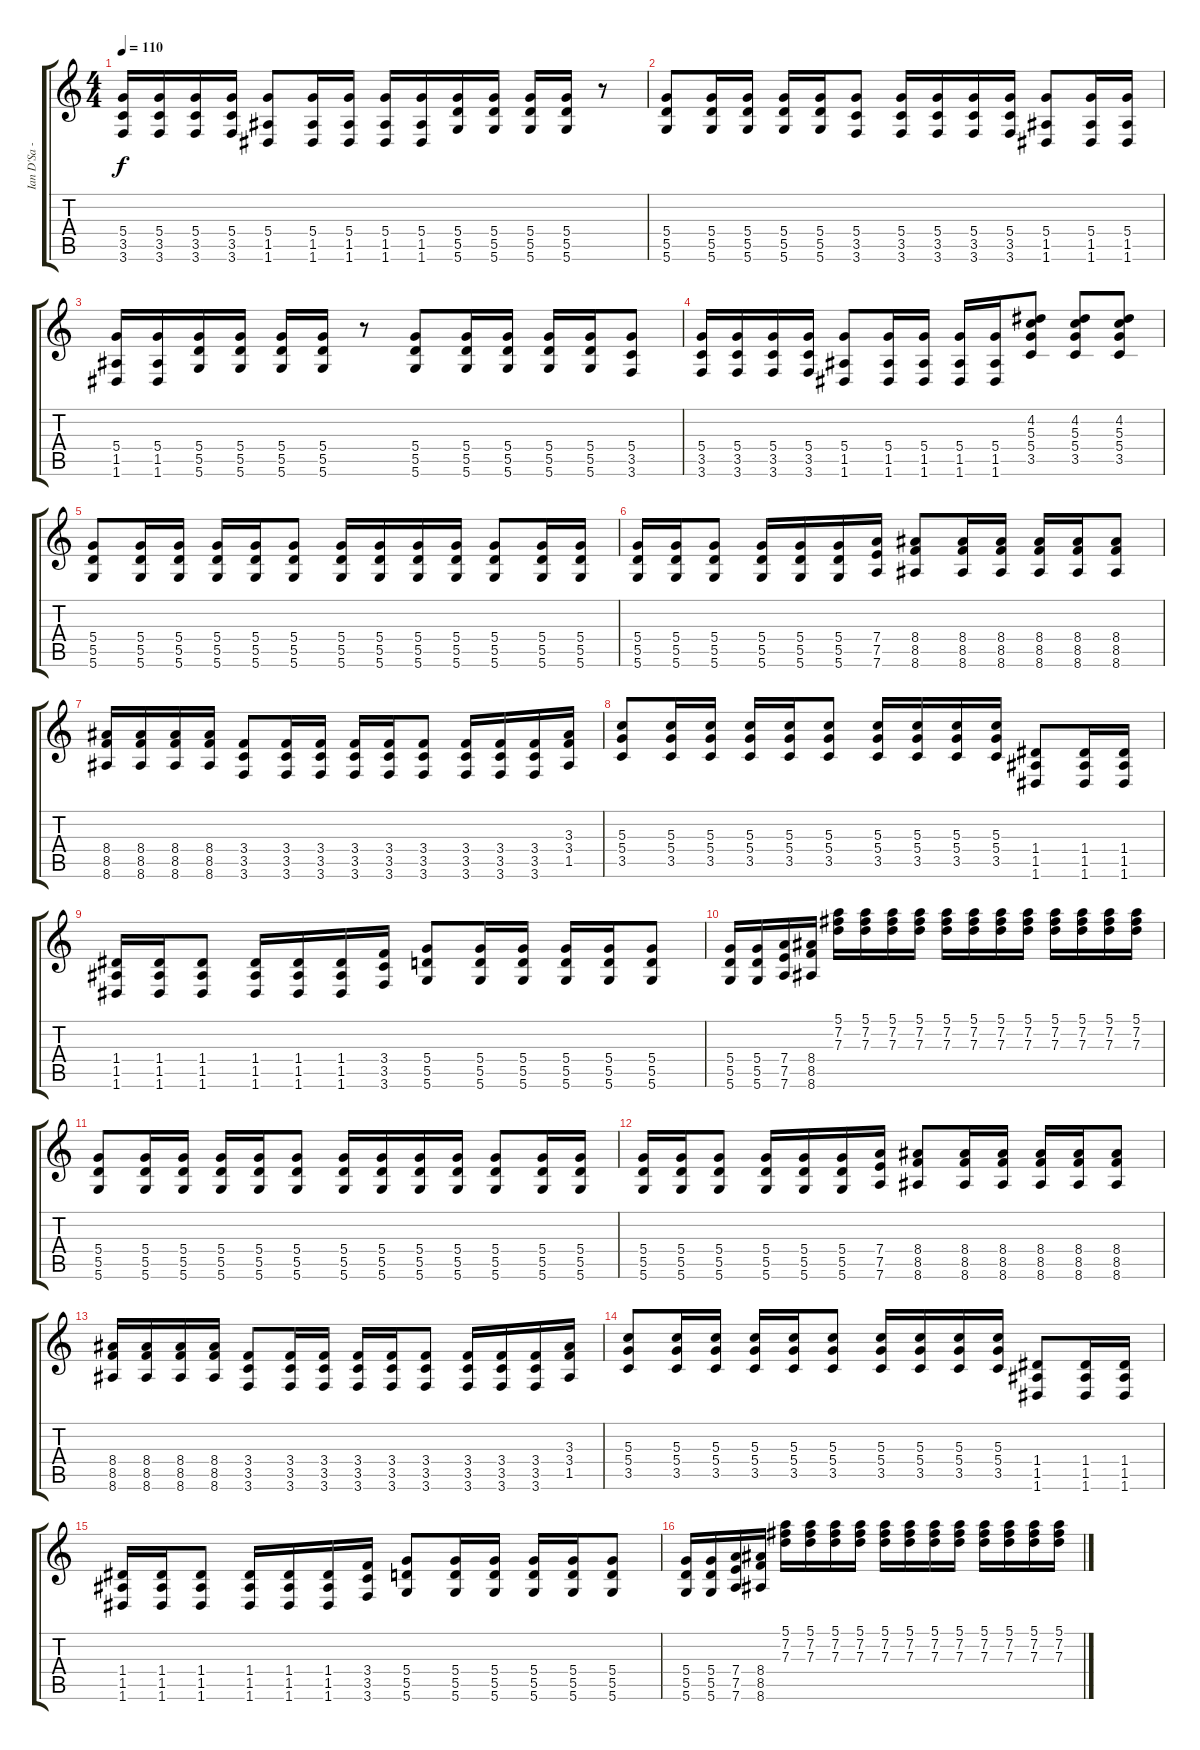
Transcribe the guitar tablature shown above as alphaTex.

\track ("Ian D'Sa -  Guitar" "Ian D'Sa -") {instrument overdrivenguitar bank 9}
\staff {score tabs}
\tuning (E4 B3 G3 D3 A2 D2) {hide}
\ts (4 4)
\tempo 110
\clef g2
\ks c
(5.4 3.5 3.6).16{dy f} (5.4 3.5 3.6).16 (5.4 3.5 3.6).16 (5.4 3.5 3.6).16 (5.4 1.5 1.6).8 (5.4 1.5 1.6).16 (5.4 1.5 1.6).16 (5.4 1.5 1.6).16 (5.4 1.5 1.6).16 (5.4 5.5 5.6).16 (5.4 5.5 5.6).16 (5.4 5.5 5.6).16 (5.4 5.5 5.6).16 r.8 |
(5.4 5.5 5.6).8 (5.4 5.5 5.6).16 (5.4 5.5 5.6).16 (5.4 5.5 5.6).16 (5.4 5.5 5.6).16 (5.4 3.5 3.6).8 (5.4 3.5 3.6).16 (5.4 3.5 3.6).16 (5.4 3.5 3.6).16 (5.4 3.5 3.6).16 (5.4 1.5 1.6).8 (5.4 1.5 1.6).16 (5.4 1.5 1.6).16 |
(5.4 1.5 1.6).16 (5.4 1.5 1.6).16 (5.4 5.5 5.6).16 (5.4 5.5 5.6).16 (5.4 5.5 5.6).16 (5.4 5.5 5.6).16 r.8 (5.4 5.5 5.6).8 (5.4 5.5 5.6).16 (5.4 5.5 5.6).16 (5.4 5.5 5.6).16 (5.4 5.5 5.6).16 (5.4 3.5 3.6).8 |
(5.4 3.5 3.6).16 (5.4 3.5 3.6).16 (5.4 3.5 3.6).16 (5.4 3.5 3.6).16 (5.4 1.5 1.6).8 (5.4 1.5 1.6).16 (5.4 1.5 1.6).16 (5.4 1.5 1.6).16 (5.4 1.5 1.6).16 (4.2 5.3 5.4 3.5).8 (4.2 5.3 5.4 3.5).8 (4.2 5.3 5.4 3.5).8 |
(5.4 5.5 5.6).8 (5.4 5.5 5.6).16 (5.4 5.5 5.6).16 (5.4 5.5 5.6).16 (5.4 5.5 5.6).16 (5.4 5.5 5.6).8 (5.4 5.5 5.6).16 (5.4 5.5 5.6).16 (5.4 5.5 5.6).16 (5.4 5.5 5.6).16 (5.4 5.5 5.6).8 (5.4 5.5 5.6).16 (5.4 5.5 5.6).16 |
(5.4 5.5 5.6).16 (5.4 5.5 5.6).16 (5.4 5.5 5.6).8 (5.4 5.5 5.6).16 (5.4 5.5 5.6).16 (5.4 5.5 5.6).16 (7.4 7.5 7.6).16 (8.4 8.5 8.6).8 (8.4 8.5 8.6).16 (8.4 8.5 8.6).16 (8.4 8.5 8.6).16 (8.4 8.5 8.6).16 (8.4 8.5 8.6).8 |
(8.4 8.5 8.6).16 (8.4 8.5 8.6).16 (8.4 8.5 8.6).16 (8.4 8.5 8.6).16 (3.4 3.5 3.6).8 (3.4 3.5 3.6).16 (3.4 3.5 3.6).16 (3.4 3.5 3.6).16 (3.4 3.5 3.6).16 (3.4 3.5 3.6).8 (3.4 3.5 3.6).16 (3.4 3.5 3.6).16 (3.4 3.5 3.6).16 (3.3 3.4 1.5).16 |
(5.3 5.4 3.5).8 (5.3 5.4 3.5).16 (5.3 5.4 3.5).16 (5.3 5.4 3.5).16 (5.3 5.4 3.5).16 (5.3 5.4 3.5).8 (5.3 5.4 3.5).16 (5.3 5.4 3.5).16 (5.3 5.4 3.5).16 (5.3 5.4 3.5).16 (1.4 1.5 1.6).8 (1.4 1.5 1.6).16 (1.4 1.5 1.6).16 |
(1.4 1.5 1.6).16 (1.4 1.5 1.6).16 (1.4 1.5 1.6).8 (1.4 1.5 1.6).16 (1.4 1.5 1.6).16 (1.4 1.5 1.6).16 (3.4 3.5 3.6).16 (5.4 5.5 5.6).8 (5.4 5.5 5.6).16 (5.4 5.5 5.6).16 (5.4 5.5 5.6).16 (5.4 5.5 5.6).16 (5.4 5.5 5.6).8 |
(5.4 5.5 5.6).16 (5.4 5.5 5.6).16 (7.4 7.5 7.6).16 (8.4 8.5 8.6).16 (5.1 7.2 7.3).16 (5.1 7.2 7.3).16 (5.1 7.2 7.3).16 (5.1 7.2 7.3).16 (5.1 7.2 7.3).16 (5.1 7.2 7.3).16 (5.1 7.2 7.3).16 (5.1 7.2 7.3).16 (5.1 7.2 7.3).16 (5.1 7.2 7.3).16 (5.1 7.2 7.3).16 (5.1 7.2 7.3).16 |
(5.4 5.5 5.6).8 (5.4 5.5 5.6).16 (5.4 5.5 5.6).16 (5.4 5.5 5.6).16 (5.4 5.5 5.6).16 (5.4 5.5 5.6).8 (5.4 5.5 5.6).16 (5.4 5.5 5.6).16 (5.4 5.5 5.6).16 (5.4 5.5 5.6).16 (5.4 5.5 5.6).8 (5.4 5.5 5.6).16 (5.4 5.5 5.6).16 |
(5.4 5.5 5.6).16 (5.4 5.5 5.6).16 (5.4 5.5 5.6).8 (5.4 5.5 5.6).16 (5.4 5.5 5.6).16 (5.4 5.5 5.6).16 (7.4 7.5 7.6).16 (8.4 8.5 8.6).8 (8.4 8.5 8.6).16 (8.4 8.5 8.6).16 (8.4 8.5 8.6).16 (8.4 8.5 8.6).16 (8.4 8.5 8.6).8 |
(8.4 8.5 8.6).16 (8.4 8.5 8.6).16 (8.4 8.5 8.6).16 (8.4 8.5 8.6).16 (3.4 3.5 3.6).8 (3.4 3.5 3.6).16 (3.4 3.5 3.6).16 (3.4 3.5 3.6).16 (3.4 3.5 3.6).16 (3.4 3.5 3.6).8 (3.4 3.5 3.6).16 (3.4 3.5 3.6).16 (3.4 3.5 3.6).16 (3.3 3.4 1.5).16 |
(5.3 5.4 3.5).8 (5.3 5.4 3.5).16 (5.3 5.4 3.5).16 (5.3 5.4 3.5).16 (5.3 5.4 3.5).16 (5.3 5.4 3.5).8 (5.3 5.4 3.5).16 (5.3 5.4 3.5).16 (5.3 5.4 3.5).16 (5.3 5.4 3.5).16 (1.4 1.5 1.6).8 (1.4 1.5 1.6).16 (1.4 1.5 1.6).16 |
(1.4 1.5 1.6).16 (1.4 1.5 1.6).16 (1.4 1.5 1.6).8 (1.4 1.5 1.6).16 (1.4 1.5 1.6).16 (1.4 1.5 1.6).16 (3.4 3.5 3.6).16 (5.4 5.5 5.6).8 (5.4 5.5 5.6).16 (5.4 5.5 5.6).16 (5.4 5.5 5.6).16 (5.4 5.5 5.6).16 (5.4 5.5 5.6).8 |
(5.4 5.5 5.6).16 (5.4 5.5 5.6).16 (7.4 7.5 7.6).16 (8.4 8.5 8.6).16 (5.1 7.2 7.3).16 (5.1 7.2 7.3).16 (5.1 7.2 7.3).16 (5.1 7.2 7.3).16 (5.1 7.2 7.3).16 (5.1 7.2 7.3).16 (5.1 7.2 7.3).16 (5.1 7.2 7.3).16 (5.1 7.2 7.3).16 (5.1 7.2 7.3).16 (5.1 7.2 7.3).16 (5.1 7.2 7.3).16
